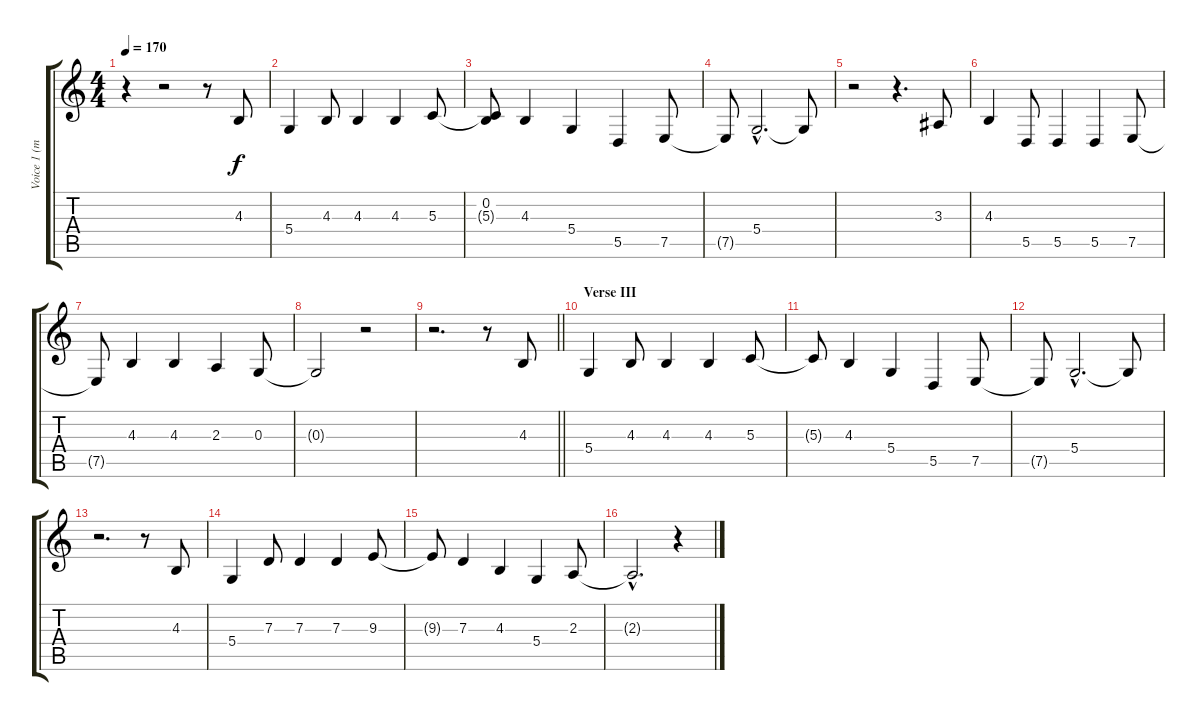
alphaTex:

\track ("Voice 1 (main)" "Voice 1 (m") {instrument violin}
\staff {score tabs}
\tuning (E4 B3 G3 D3 A2 E2) {hide}
\ts (4 4)
\tempo 170
\clef g2
\ks c
r.4{dy f} r.2 r.8 4.3.8 |
5.4.4 4.3.8 4.3.4 4.3.4 5.3.8 |
(0.2 5.3{t}).8 4.3.4 5.4.4 5.5.4 7.5.8 |
7.5{t}.8 5.4{hac}.2{d} 5.4{t}.8 |
r.2 r.4{d} 3.3.8 |
4.3.4 5.5.8 5.5.4 5.5.4 7.5.8 |
7.5{t}.8 4.3.4 4.3.4 2.3.4 0.3.8 |
0.3{t}.2 r.2 |
\barLineRight lightlight
r.2{d} r.8 4.3.8 |
\section ("" "Verse III")
5.4.4 4.3.8 4.3.4 4.3.4 5.3.8 |
5.3{t}.8 4.3.4 5.4.4 5.5.4 7.5.8 |
7.5{t}.8 5.4{hac}.2{d} 5.4{t}.8 |
r.2{d} r.8 4.3.8 |
5.4.4 7.3.8 7.3.4 7.3.4 9.3.8 |
9.3{t}.8 7.3.4 4.3.4 5.4.4 2.3.8 |
2.3{hac t}.2{d} r.4
